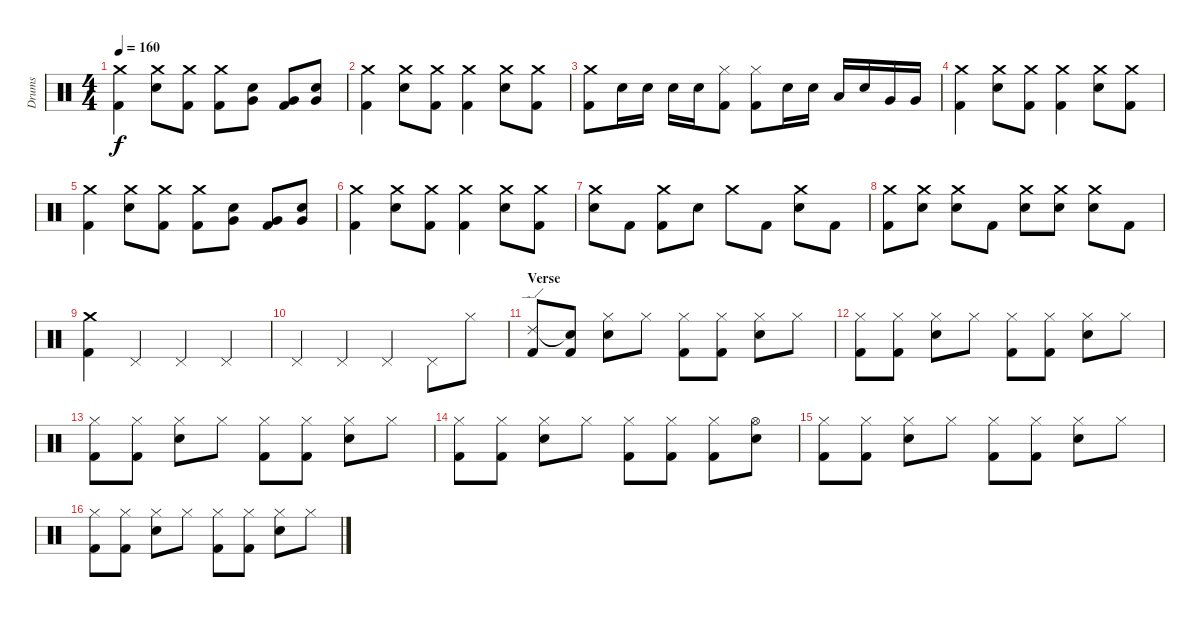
\track ("Drums" "Drums") {instrument percussion}
\staff {score}
\articulation defaults
\ts (4 4)
\tempo 160
\clef neutral
\ks c
("Crash medium (hit)" "Kick (hit) 2").4{dy f} ("Crash medium (hit)" "Electric Snare (hit)").8 ("Crash medium (hit)" "Kick (hit) 2").8 ("Crash medium (hit)" "Kick (hit) 2").8 ("Very Low Tom (hit)" "Electric Snare (hit)").8 ("Very Low Tom (hit)" "Kick (hit) 2").8 ("Very Low Tom (hit)" "Electric Snare (hit)").8 |
("Crash medium (hit)" "Kick (hit) 2").4 ("Crash medium (hit)" "Electric Snare (hit)").8 ("Crash medium (hit)" "Kick (hit) 2").8 ("Crash medium (hit)" "Kick (hit) 2").4 ("Crash medium (hit)" "Electric Snare (hit)").8 ("Crash medium (hit)" "Kick (hit) 2").8 |
("Crash medium (hit)" "Kick (hit) 2").8 "Electric Snare (hit)".16 "Electric Snare (hit)".16 "Electric Snare (hit)".16 "Electric Snare (hit)".16 ("Hi-Hat (closed)" "Kick (hit) 2").8 ("Hi-Hat (closed)" "Kick (hit) 2").8 "Electric Snare (hit)".16 "Electric Snare (hit)".16 "Low Tom (hit)".16 "Electric Snare (hit)".16 "Very Low Tom (hit)".16 "Very Low Tom (hit)".16 |
("Crash medium (hit)" "Kick (hit) 2").4 ("Crash medium (hit)" "Electric Snare (hit)").8 ("Crash medium (hit)" "Kick (hit) 2").8 ("Crash medium (hit)" "Kick (hit) 2").4 ("Crash medium (hit)" "Electric Snare (hit)").8 ("Crash medium (hit)" "Kick (hit) 2").8 |
("Crash medium (hit)" "Kick (hit) 2").4 ("Crash medium (hit)" "Electric Snare (hit)").8 ("Crash medium (hit)" "Kick (hit) 2").8 ("Crash medium (hit)" "Kick (hit) 2").8 ("Very Low Tom (hit)" "Electric Snare (hit)").8 ("Very Low Tom (hit)" "Kick (hit) 2").8 ("Very Low Tom (hit)" "Electric Snare (hit)").8 |
("Crash medium (hit)" "Kick (hit) 2").4 ("Crash medium (hit)" "Electric Snare (hit)").8 ("Crash medium (hit)" "Kick (hit) 2").8 ("Crash medium (hit)" "Kick (hit) 2").4 ("Crash medium (hit)" "Electric Snare (hit)").8 ("Crash medium (hit)" "Kick (hit) 2").8 |
("Crash medium (hit)" "Electric Snare (hit)").8 "Kick (hit) 2".8 ("Crash medium (hit)" "Kick (hit) 2").8 "Electric Snare (hit)".8 "Crash medium (hit)".8 "Kick (hit) 2".8 ("Crash medium (hit)" "Electric Snare (hit)").8 "Kick (hit) 2".8 |
("Crash medium (hit)" "Kick (hit) 2").8 ("Crash medium (hit)" "Electric Snare (hit)").8 ("Crash medium (hit)" "Electric Snare (hit)").8 "Kick (hit) 2".8 ("Crash medium (hit)" "Electric Snare (hit)").8 ("Crash medium (hit)" "Electric Snare (hit)").8 ("Crash medium (hit)" "Electric Snare (hit)").8 "Kick (hit) 2".8 |
("Crash medium (hit)" "Kick (hit) 2").4 "Pedal Hi-Hat (hit)".4 "Pedal Hi-Hat (hit)".4 "Pedal Hi-Hat (hit)".4 |
"Pedal Hi-Hat (hit)".4 "Pedal Hi-Hat (hit)".4 "Pedal Hi-Hat (hit)".4 "Pedal Hi-Hat (hit)".8 "Hi-Hat (closed)".8 |
\section ("" "Verse")
("Ride (edge) 2" "Kick (hit) 2").8 ("Snare (hit)"{t} "Kick (hit) 2").8 ("Hi-Hat (closed)" "Electric Snare (hit)").8 "Hi-Hat (closed)".8 ("Hi-Hat (closed)" "Kick (hit) 2").8 ("Hi-Hat (closed)" "Kick (hit) 2").8 ("Hi-Hat (closed)" "Electric Snare (hit)").8 "Hi-Hat (closed)".8 |
("Hi-Hat (closed)" "Kick (hit) 2").8 ("Hi-Hat (closed)" "Kick (hit) 2").8 ("Hi-Hat (closed)" "Electric Snare (hit)").8 "Hi-Hat (closed)".8 ("Hi-Hat (closed)" "Kick (hit) 2").8 ("Hi-Hat (closed)" "Kick (hit) 2").8 ("Hi-Hat (closed)" "Electric Snare (hit)").8 "Hi-Hat (closed)".8 |
("Hi-Hat (closed)" "Kick (hit) 2").8 ("Hi-Hat (closed)" "Kick (hit) 2").8 ("Hi-Hat (closed)" "Electric Snare (hit)").8 "Hi-Hat (closed)".8 ("Hi-Hat (closed)" "Kick (hit) 2").8 ("Hi-Hat (closed)" "Kick (hit) 2").8 ("Hi-Hat (closed)" "Electric Snare (hit)").8 "Hi-Hat (closed)".8 |
("Hi-Hat (closed)" "Kick (hit) 2").8 ("Hi-Hat (closed)" "Kick (hit) 2").8 ("Hi-Hat (closed)" "Electric Snare (hit)").8 "Hi-Hat (closed)".8 ("Hi-Hat (closed)" "Kick (hit) 2").8 ("Hi-Hat (closed)" "Kick (hit) 2").8 ("Hi-Hat (closed)" "Kick (hit) 2").8 ("Hi-Hat (open)" "Electric Snare (hit)").8 |
("Hi-Hat (closed)" "Kick (hit) 2").8 ("Hi-Hat (closed)" "Kick (hit) 2").8 ("Hi-Hat (closed)" "Electric Snare (hit)").8 "Hi-Hat (closed)".8 ("Hi-Hat (closed)" "Kick (hit) 2").8 ("Hi-Hat (closed)" "Kick (hit) 2").8 ("Hi-Hat (closed)" "Electric Snare (hit)").8 "Hi-Hat (closed)".8 |
("Hi-Hat (closed)" "Kick (hit) 2").8 ("Hi-Hat (closed)" "Kick (hit) 2").8 ("Hi-Hat (closed)" "Electric Snare (hit)").8 "Hi-Hat (closed)".8 ("Hi-Hat (closed)" "Kick (hit) 2").8 ("Hi-Hat (closed)" "Kick (hit) 2").8 ("Hi-Hat (closed)" "Electric Snare (hit)").8 "Hi-Hat (closed)".8
